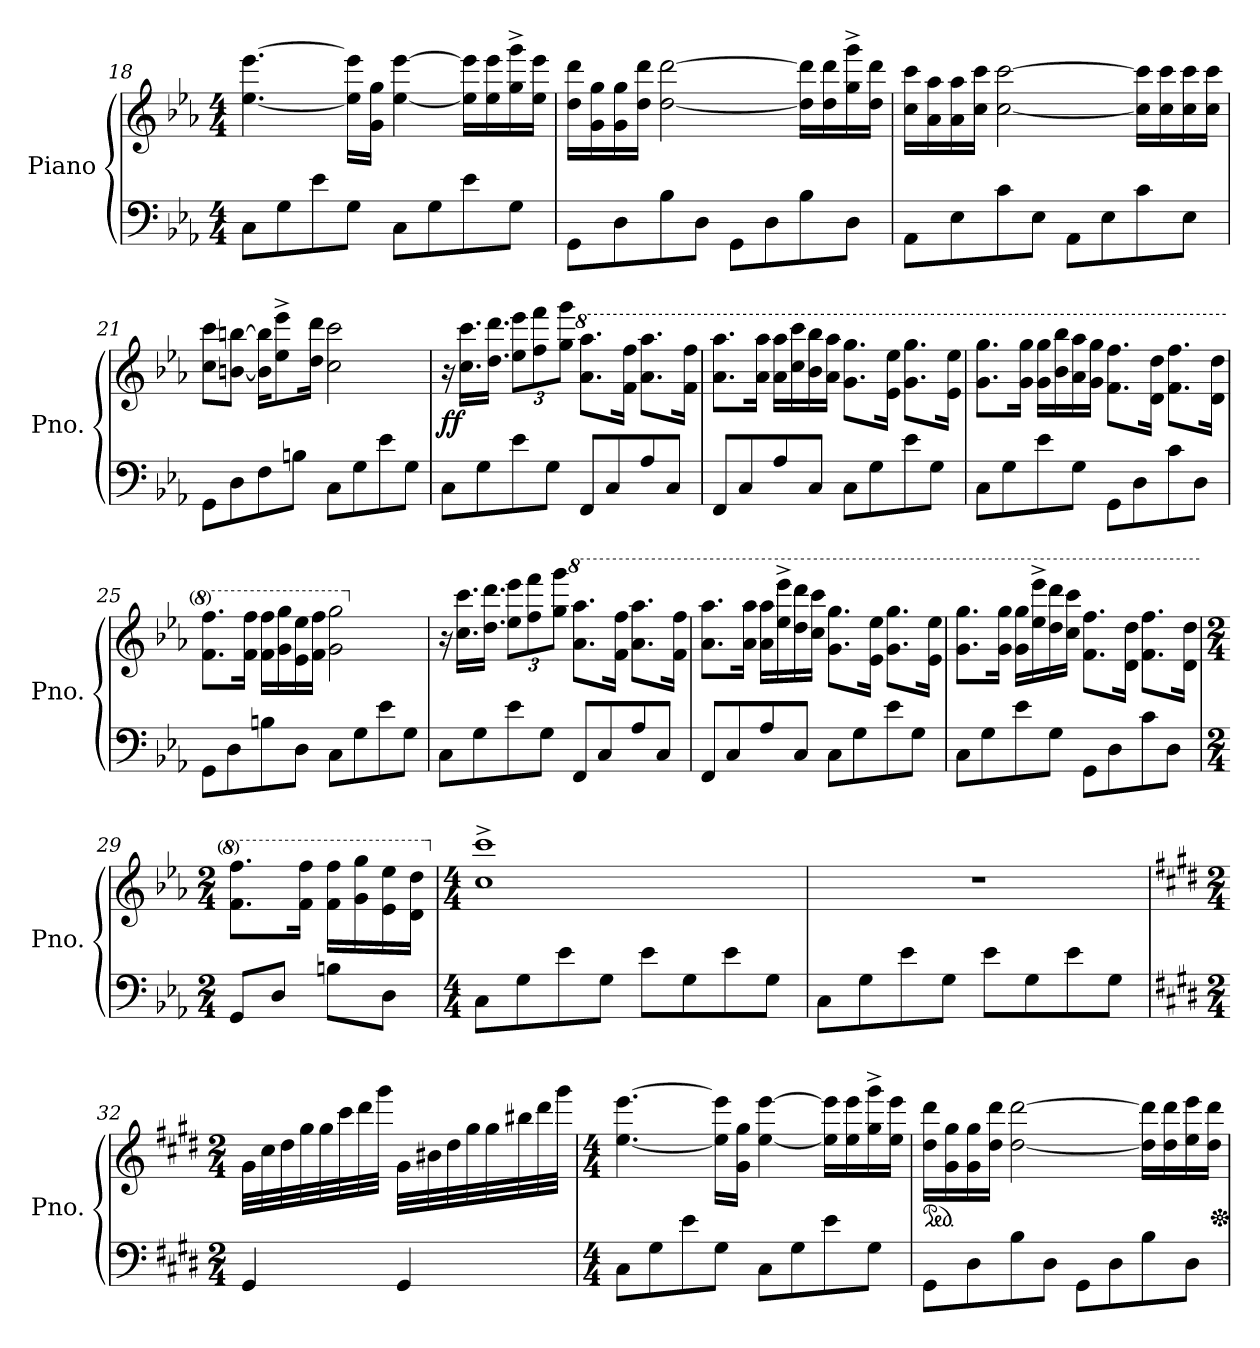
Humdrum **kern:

**kern	**kern	**dynam
*part1	*part1	*part1
*staff2	*staff1	*staff1/2
*I"Piano	*	*
*I'Pno.	*	*
!!LO:LB:g=z
*clefF4	*clefG2	*
*k[b-e-a-]	*k[b-e-a-]	*
*M4/4	*M4/4	*
=18	=18	=18
8C\L	[4.ee-\ [4.eee-\	.
8G\	.	.
8e-\	.	.
8G\J	16ee-\] 16eee-\]LL	.
.	16g\ 16gg\JJ	.
8C\L	[4ee-\ [4eee-\	.
8G\	.	.
8e-\	16ee-\] 16eee-\]LL	.
.	16ee-\ 16eee-\	.
8G\J	16gg\^ 16ggg\^	.
.	16ee-\ 16eee-\JJ	.
=19	=19	=19
8GG\L	16dd\ 16ddd\LL	.
.	16g\ 16gg\	.
8D\	16g\ 16gg\	.
.	16dd\ 16ddd\JJ	.
8B-\	[2dd\ [2ddd\	.
8D\J	.	.
8GG\L	.	.
8D\	.	.
8B-\	16dd\] 16ddd\]LL	.
.	16dd\ 16ddd\	.
8D\J	16gg\^ 16ggg\^	.
.	16dd\ 16ddd\JJ	.
=20	=20	=20
8AA-\L	16cc\ 16ccc\LL	.
.	16a-\ 16aa-\	.
8E-\	16a-\ 16aa-\	.
.	16cc\ 16ccc\JJ	.
8c\	[2cc\ [2ccc\	.
8E-\J	.	.
8AA-\L	.	.
8E-\	.	.
8c\	16cc\] 16ccc\]LL	.
.	16cc\ 16ccc\	.
8E-\J	16cc\ 16ccc\	.
.	16cc\ 16ccc\JJ	.
!!LO:LB:g=z
=21	=21	=21
8GG\L	8cc\ 8ccc\L	.
8D\	[8bn\ [8bbn\J	.
8F\	16b\] 16bb\]KL	.
.	8ee-\^ 8eee-\^	.
8Bn\J	.	.
.	16dd\ 16ddd\Jk	.
8C\L	2cc\ 2ccc\	.
8G\	.	.
8e-\	.	.
8G\J	.	.
=22	=22	=22
!	!	!LO:DY:b
8C\L	16r	ff
.	16.cc\ 16.ccc\LL	.
8G\	.	.
.	16.dd\ 16.ddd\JJ	.
*	*Xbrackettup	*
8e-\	12ee-\ 12eee-\L	.
.	12ff\ 12fff\	.
8G\J	.	.
.	12gg\ 12ggg\J	.
*	*8va	*
8FF/L	8.aa-\ 8.aaa-\L	.
8C/	.	.
.	16ff\ 16fff\Jk	.
8A-/	8.aa-\ 8.aaa-\L	.
8C/J	.	.
.	16ff\ 16fff\Jk	.
=23	=23	=23
8FF/L	8.aa-\ 8.aaa-\L	.
8C/	.	.
.	16aa-\ 16aaa-\Jk	.
8A-/	16aa-\ 16aaa-\LL	.
.	16ccc\ 16cccc\	.
8C/J	16bb-\ 16bbb-\	.
.	16aa-\ 16aaa-\JJ	.
8C\L	8.gg\ 8.ggg\L	.
8G\	.	.
.	16ee-\ 16eee-\Jk	.
8e-\	8.gg\ 8.ggg\L	.
8G\J	.	.
.	16ee-\ 16eee-\Jk	.
!!LO:LB:g=z
=24	=24	=24
8C\L	8.gg\ 8.ggg\L	.
8G\	.	.
.	16gg\ 16ggg\Jk	.
8e-\	16gg\ 16ggg\LL	.
.	16bb-\ 16bbb-\	.
8G\J	16aa-\ 16aaa-\	.
.	16gg\ 16ggg\JJ	.
8GG\L	8.ff\ 8.fff\L	.
8D\	.	.
.	16dd\ 16ddd\Jk	.
8c\	8.ff\ 8.fff\L	.
8D\J	.	.
.	16dd\ 16ddd\Jk	.
=25	=25	=25
8GG\L	8.ff\ 8.fff\L	.
8D\	.	.
.	16ff\ 16fff\Jk	.
8Bn\	16ff\ 16fff\LL	.
.	16gg\ 16ggg\	.
8D\J	16ee-\ 16eee-\	.
.	16ff\ 16fff\JJ	.
8C\L	2gg\ 2ggg\	.
8G\	.	.
8e-\	.	.
8G\J	.	.
=26	=26	=26
*	*X8va	*
8C\L	16r	.
.	16.cc\ 16.ccc\LL	.
8G\	.	.
.	16.dd\ 16.ddd\JJ	.
8e-\	12ee-\ 12eee-\L	.
.	12ff\ 12fff\	.
8G\J	.	.
.	12gg\ 12ggg\J	.
*	*8va	*
8FF/L	8.aa-\ 8.aaa-\L	.
8C/	.	.
.	16ff\ 16fff\Jk	.
8A-/	8.aa-\ 8.aaa-\L	.
8C/J	.	.
.	16ff\ 16fff\Jk	.
!!LO:LB:g=z
=27	=27	=27
8FF/L	8.aa-\ 8.aaa-\L	.
8C/	.	.
.	16aa-\ 16aaa-\Jk	.
8A-/	16aa-\ 16aaa-\LL	.
.	16eee-\^ 16eeee-\^	.
8C/J	16ddd\ 16dddd\	.
.	16ccc\ 16cccc\JJ	.
8C\L	8.gg\ 8.ggg\L	.
8G\	.	.
.	16ee-\ 16eee-\Jk	.
8e-\	8.gg\ 8.ggg\L	.
8G\J	.	.
.	16ee-\ 16eee-\Jk	.
=28	=28	=28
8C\L	8.gg\ 8.ggg\L	.
8G\	.	.
.	16gg\ 16ggg\Jk	.
8e-\	16gg\ 16ggg\LL	.
.	16eee-\^ 16eeee-\^	.
8G\J	16ddd\ 16dddd\	.
.	16ccc\ 16cccc\JJ	.
8GG\L	8.ff\ 8.fff\L	.
8D\	.	.
.	16dd\ 16ddd\Jk	.
8c\	8.ff\ 8.fff\L	.
8D\J	.	.
.	16dd\ 16ddd\Jk	.
=29	=29	=29
*M2/4	*M2/4	*
8GG/L	8.ff\ 8.fff\L	.
8D/J	.	.
.	16ff\ 16fff\Jk	.
8Bn\L	16ff\ 16fff\LL	.
.	16gg\ 16ggg\	.
8D\J	16ee-\ 16eee-\	.
.	16dd\ 16ddd\JJ	.
=30	=30	=30
*M4/4	*M4/4	*
*	*X8va	*
8C\L	1cc^ 1ccc^	.
8G\	.	.
8e-\	.	.
8G\J	.	.
8e-\L	.	.
8G\	.	.
8e-\	.	.
8G\J	.	.
!!LO:PB:g=z
=31	=31	=31
8C\L	1r	.
8G\	.	.
8e-\	.	.
8G\J	.	.
8e-\L	.	.
8G\	.	.
8e-\	.	.
8G\J	.	.
=32	=32	=32
*k[f#c#g#d#]	*k[f#c#g#d#]	*
*M2/4	*M2/4	*
4GG#/	32g#\LLL	.
.	32cc#\	.
.	32dd#\	.
.	32gg#\	.
.	32gg#\	.
.	32ccc#\	.
.	32ddd#\	.
.	32ggg#\JJJ	.
4GG#/	32g#\LLL	.
.	32b#X\	.
.	32dd#\	.
.	32gg#\	.
.	32gg#\	.
.	32bb#X\	.
.	32ddd#\	.
.	32ggg#\JJJ	.
=33	=33	=33
*M4/4	*M4/4	*
8C#\L	[4.ee\ [4.eee\	.
8G#\	.	.
8e\	.	.
8G#\J	16ee\] 16eee\]LL	.
.	16g#\ 16gg#\JJ	.
8C#\L	[4ee\ [4eee\	.
8G#\	.	.
8e\	16ee\] 16eee\]LL	.
.	16ee\ 16eee\	.
8G#\J	16gg#\^ 16ggg#\^	.
.	16ee\ 16eee\JJ	.
!!LO:LB:g=z
=34	=34	=34
*	*ped	*
8GG#\L	16dd#\ 16ddd#\LL	.
.	16g#\ 16gg#\	.
8D#\	16g#\ 16gg#\	.
.	16dd#\ 16ddd#\JJ	.
8B\	[2dd#\ [2ddd#\	.
8D#\J	.	.
8GG#\L	.	.
8D#\	.	.
8B\	16dd#\] 16ddd#\]LL	.
.	16dd#\ 16ddd#\	.
8D#\J	16ee\ 16eee\	.
.	16dd#\ 16ddd#\JJ	.
*	*Xped	*
=	=	=
*-	*-	*-
